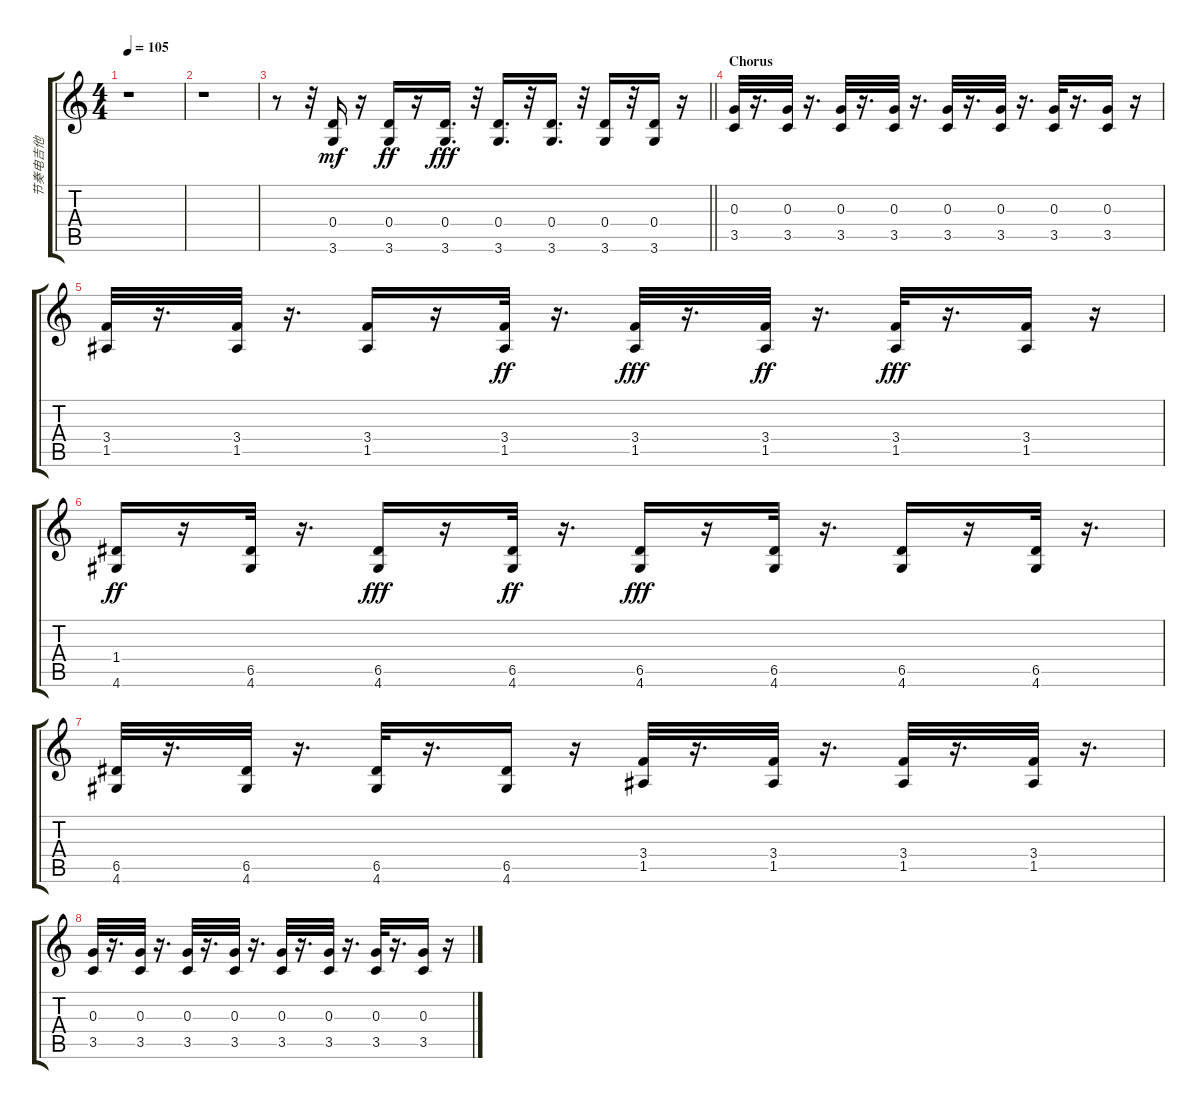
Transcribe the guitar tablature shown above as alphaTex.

\track ("节奏电吉他" "节奏电吉他") {instrument distortionguitar}
\staff {score tabs}
\tuning (E4 B3 G3 D3 A2 E2) {hide}
\ts (4 4)
\tempo 105
\clef g2
\ks c
r.1{dy fff} |
r.1 |
\barLineRight lightlight
r.8 r.32 (0.4 3.6).16{dy mf} r.16 (0.4 3.6).16{dy ff} r.16 (0.4 3.6).16{d dy fff} r.32 (0.4 3.6).16{d} r.32 (0.4 3.6).16{d} r.32 (0.4 3.6).16 r.32 (0.4 3.6).16 r.16 |
\section ("" "Chorus")
(0.3 3.5).32 r.16{d} (0.3 3.5).32 r.16{d} (0.3 3.5).32 r.16{d} (0.3 3.5).32 r.16{d} (0.3 3.5).32 r.16{d} (0.3 3.5).32 r.16{d} (0.3 3.5).32 r.16{d} (0.3 3.5).16 r.16 |
(3.4 1.5).32 r.16{d} (3.4 1.5).32 r.16{d} (3.4 1.5).16 r.16 (3.4 1.5).32{dy ff} r.16{d} (3.4 1.5).32{dy fff} r.16{d} (3.4 1.5).32{dy ff} r.16{d} (3.4 1.5).32{dy fff} r.16{d} (3.4 1.5).16 r.16 |
(1.4 4.6).16{dy ff} r.16 (6.5 4.6).32 r.16{d} (6.5 4.6).16{dy fff} r.16 (6.5 4.6).32{dy ff} r.16{d} (6.5 4.6).16{dy fff} r.16 (6.5 4.6).32 r.16{d} (6.5 4.6).16 r.16 (6.5 4.6).32 r.16{d} |
(6.5 4.6).32 r.16{d} (6.5 4.6).32 r.16{d} (6.5 4.6).32 r.16{d} (6.5 4.6).16 r.16 (3.4 1.5).32 r.16{d} (3.4 1.5).32 r.16{d} (3.4 1.5).32 r.16{d} (3.4 1.5).32 r.16{d} |
(0.3 3.5).32 r.16{d} (0.3 3.5).32 r.16{d} (0.3 3.5).32 r.16{d} (0.3 3.5).32 r.16{d} (0.3 3.5).32 r.16{d} (0.3 3.5).32 r.16{d} (0.3 3.5).32 r.16{d} (0.3 3.5).16 r.16
